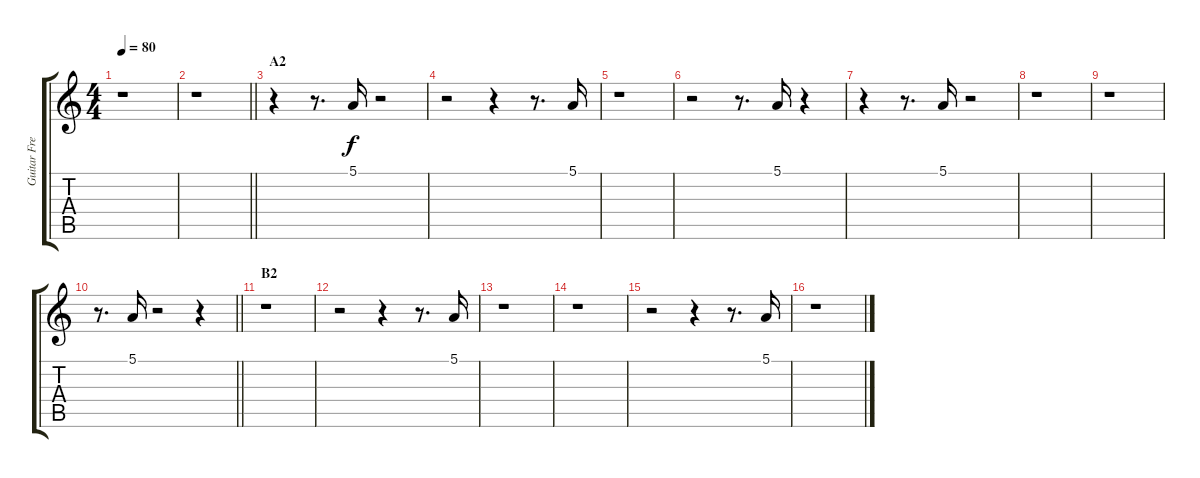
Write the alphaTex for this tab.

\track ("Guitar Fret Noise" "Guitar Fre") {instrument guitarfretnoise}
\staff {score tabs}
\tuning (E4 B3 G3 D3 A2 E2) {hide}
\ts (4 4)
\tempo 80
\clef g2
\ks c
r.1{dy f} |
\barLineRight lightlight
r.1 |
\section ("" "A2")
r.4 r.8{d} 5.1.16 r.2 |
r.2 r.4 r.8{d} 5.1.16 |
r.1 |
r.2 r.8{d} 5.1.16 r.4 |
r.4 r.8{d} 5.1.16 r.2 |
r.1 |
r.1 |
\barLineRight lightlight
r.8{d} 5.1.16 r.2 r.4 |
\section ("" "B2")
r.1 |
r.2 r.4 r.8{d} 5.1.16 |
r.1 |
r.1 |
r.2 r.4 r.8{d} 5.1.16 |
r.1
